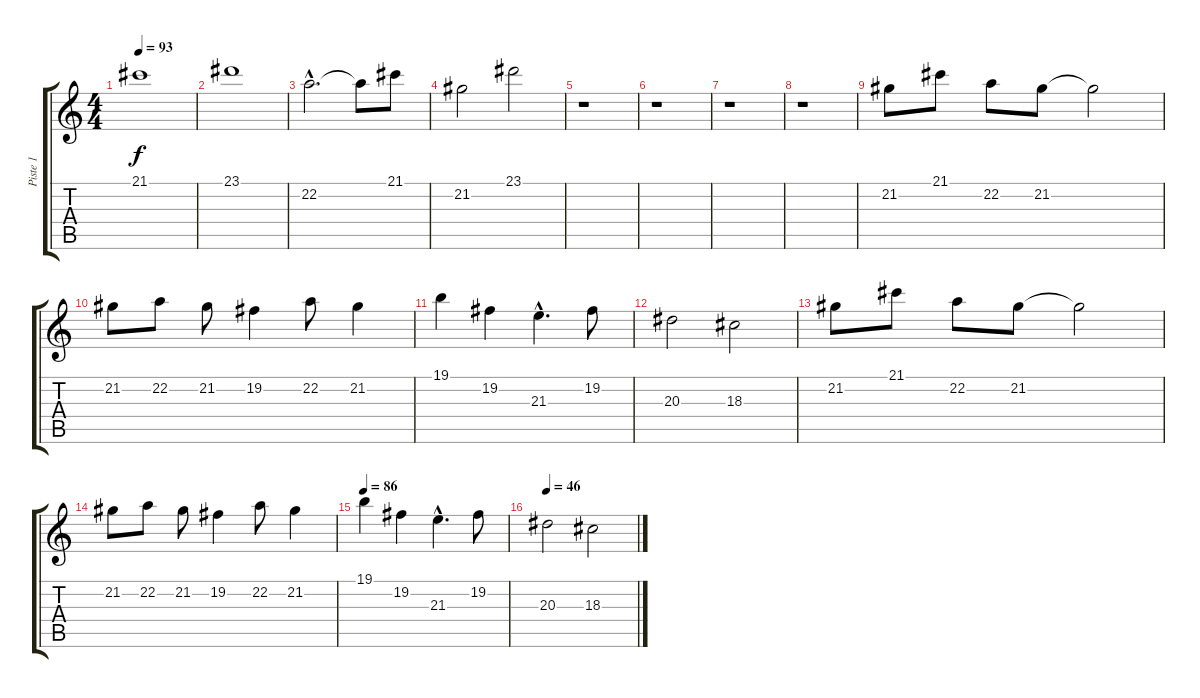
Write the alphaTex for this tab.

\track ("Piste 1" "Piste 1") {instrument panflute}
\staff {score tabs}
\tuning (E4 B3 G3 D3 A2 E2) {hide}
\ts (4 4)
\tempo 93
\clef g2
\ks c
21.1.1{dy f} |
23.1.1 |
22.2{hac}.2{d} 22.2{t}.8 21.1.8 |
21.2.2 23.1.2 |
r.1 |
r.1 |
r.1 |
r.1 |
21.2.8 21.1.8 22.2.8 21.2.8 21.2{t}.2 |
21.2.8 22.2.8 21.2.8 19.2.4 22.2.8 21.2.4 |
19.1.4 19.2.4 21.3{hac}.4{d} 19.2.8 |
20.3.2 18.3.2 |
21.2.8 21.1.8 22.2.8 21.2.8 21.2{t}.2 |
21.2.8 22.2.8 21.2.8 19.2.4 22.2.8 21.2.4 |
\tempo 86
19.1.4 19.2.4 21.3{hac}.4{d} 19.2.8 |
\tempo 46
20.3.2 18.3.2
